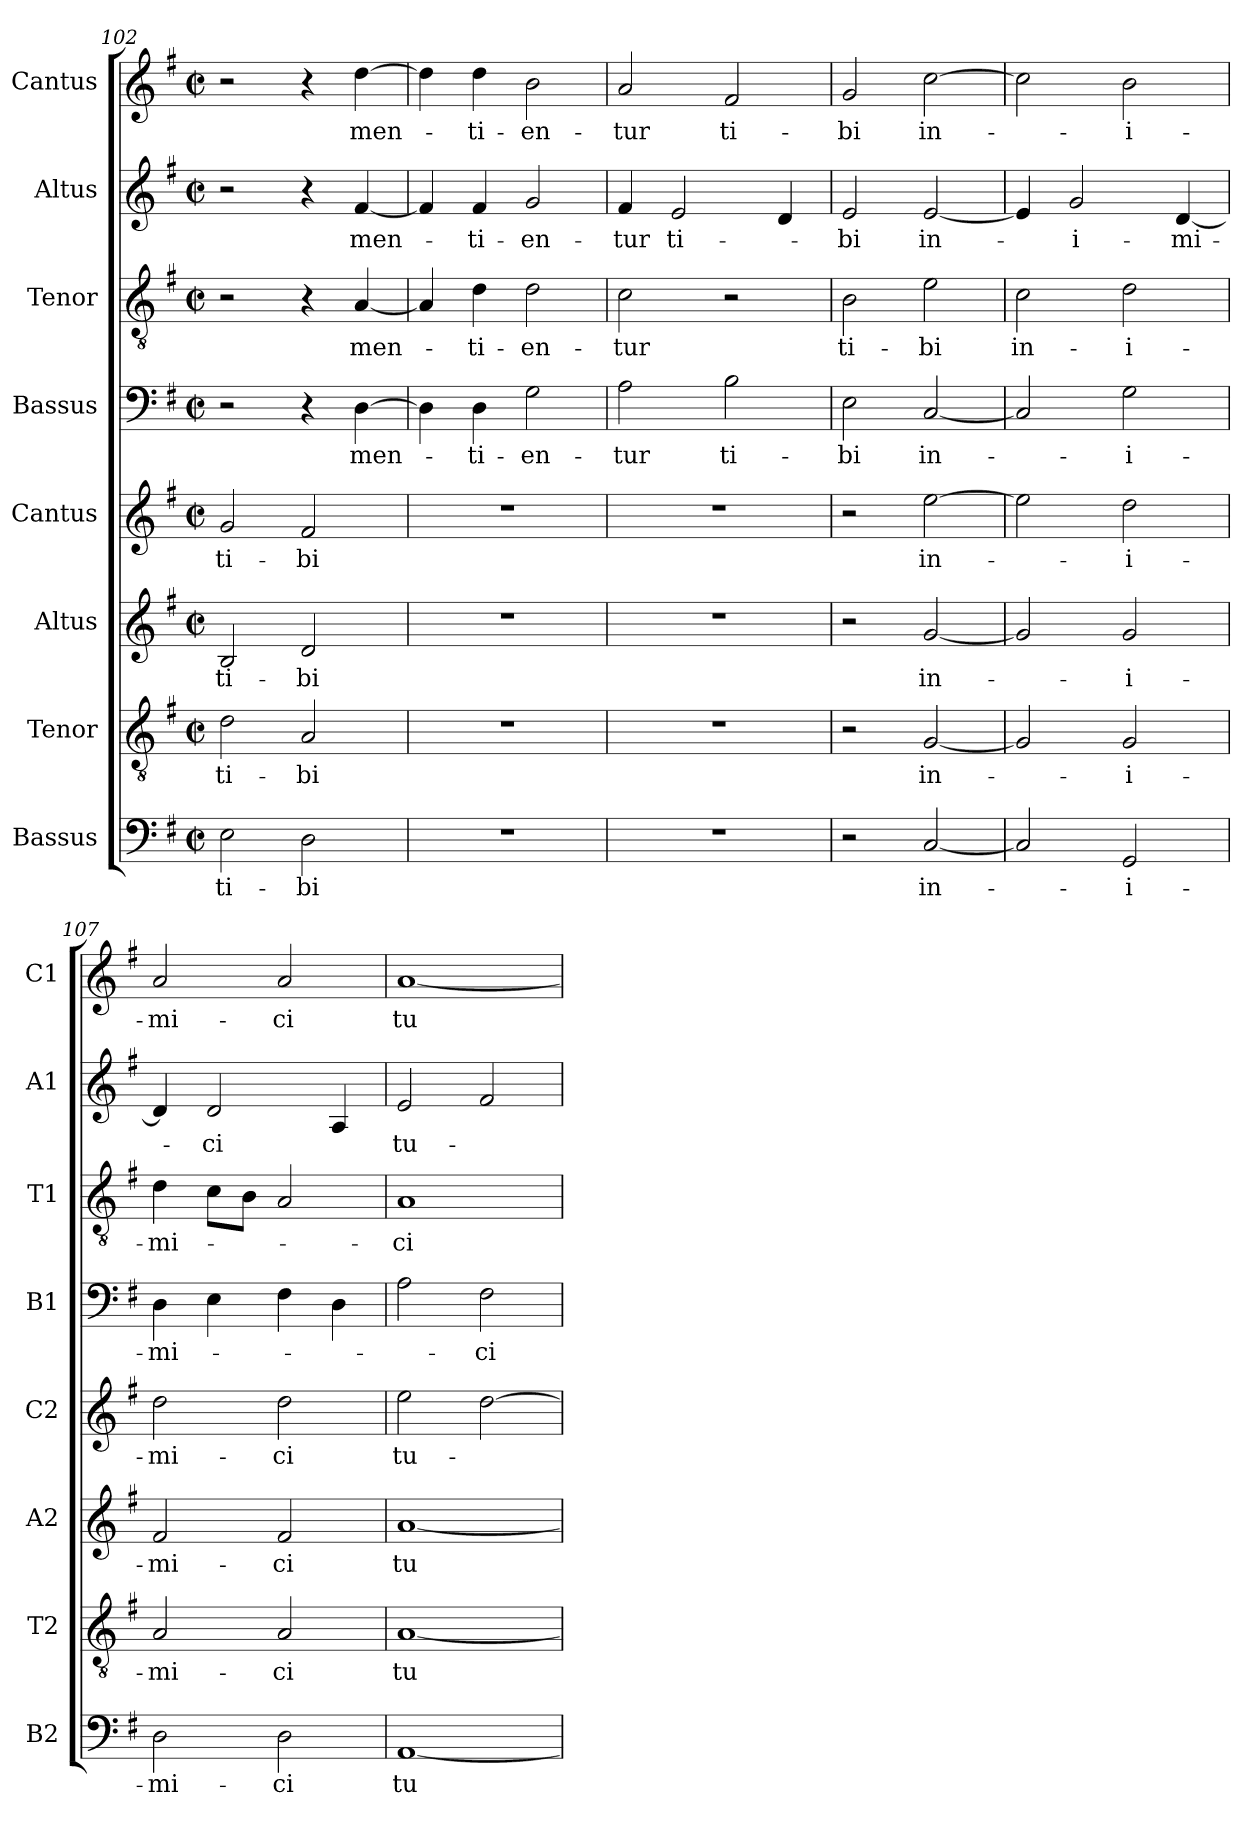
**kern	**text	**kern	**text	**kern	**text	**kern	**text	**kern	**text	**kern	**text	**kern	**text	**kern	**text
*part8	*part8	*part7	*part7	*part6	*part6	*part5	*part5	*part4	*part4	*part3	*part3	*part2	*part2	*part1	*part1
*staff8	*staff8	*staff7	*staff7	*staff6	*staff6	*staff5	*staff5	*staff4	*staff4	*staff3	*staff3	*staff2	*staff2	*staff1	*staff1
*I"Bassus	*	*I"Tenor	*	*I"Altus	*	*I"Cantus	*	*I"Bassus	*	*I"Tenor	*	*I"Altus	*	*I"Cantus	*
*I'B2	*	*I'T2	*	*I'A2	*	*I'C2	*	*I'B1	*	*I'T1	*	*I'A1	*	*I'C1	*
!!LO:PB:g=z
*clefF4	*	*clefGv2	*	*clefG2	*	*clefG2	*	*clefF4	*	*clefGv2	*	*clefG2	*	*clefG2	*
*k[f#]	*	*k[f#]	*	*k[f#]	*	*k[f#]	*	*k[f#]	*	*k[f#]	*	*k[f#]	*	*k[f#]	*
*G:	*	*G:	*	*G:	*	*G:	*	*G:	*	*G:	*	*G:	*	*G:	*
*M2/2	*	*M2/2	*	*M2/2	*	*M2/2	*	*M2/2	*	*M2/2	*	*M2/2	*	*M2/2	*
*met(c|)	*	*met(c|)	*	*met(c|)	*	*met(c|)	*	*met(c|)	*	*met(c|)	*	*met(c|)	*	*met(c|)	*
=102	=102	=102	=102	=102	=102	=102	=102	=102	=102	=102	=102	=102	=102	=102	=102
!	!LO:LY:b	!	!LO:LY:b	!	!LO:LY:b	!	!LO:LY:b	!	!	!	!	!	!	!	!
2E\	ti-	2d\	ti-	2B/	ti-	2g/	ti-	2r	.	2r	.	2r	.	2r	.
!	!LO:LY:b	!	!LO:LY:b	!	!LO:LY:b	!	!LO:LY:b	!	!	!	!	!	!	!	!
2D\	-bi	2A/	-bi	2d/	-bi	2f#/	-bi	4r	.	4r	.	4r	.	4r	.
!	!	!	!	!	!	!	!	!	!LO:LY:b	!	!LO:LY:b	!	!LO:LY:b	!	!LO:LY:b
.	.	.	.	.	.	.	.	[4D\	men-	[4A/	men-	[4f#/	men-	[4dd\	men-
=103	=103	=103	=103	=103	=103	=103	=103	=103	=103	=103	=103	=103	=103	=103	=103
1r	.	1r	.	1r	.	1r	.	4D\]	.	4A/]	.	4f#/]	.	4dd\]	.
!	!	!	!	!	!	!	!	!	!LO:LY:b	!	!LO:LY:b	!	!LO:LY:b	!	!LO:LY:b
.	.	.	.	.	.	.	.	4D\	-ti-	4d\	-ti-	4f#/	-ti-	4dd\	-ti-
!	!	!	!	!	!	!	!	!	!LO:LY:b	!	!LO:LY:b	!	!LO:LY:b	!	!LO:LY:b
.	.	.	.	.	.	.	.	2G\	-en-	2d\	-en-	2g/	-en-	2b\	-en-
=104	=104	=104	=104	=104	=104	=104	=104	=104	=104	=104	=104	=104	=104	=104	=104
!	!	!	!	!	!	!	!	!	!LO:LY:b	!	!LO:LY:b	!	!LO:LY:b	!	!LO:LY:b
1r	.	1r	.	1r	.	1r	.	2A\	-tur	2c\	-tur	4f#/	-tur	2a/	-tur
!	!	!	!	!	!	!	!	!	!	!	!	!	!LO:LY:b	!	!
.	.	.	.	.	.	.	.	.	.	.	.	2e/	ti-	.	.
!	!	!	!	!	!	!	!	!	!LO:LY:b	!	!	!	!	!	!LO:LY:b
.	.	.	.	.	.	.	.	2B\	ti-	2r	.	.	.	2f#/	ti-
.	.	.	.	.	.	.	.	.	.	.	.	4d/	.	.	.
=105	=105	=105	=105	=105	=105	=105	=105	=105	=105	=105	=105	=105	=105	=105	=105
!	!	!	!	!	!	!	!	!	!LO:LY:b	!	!LO:LY:b	!	!LO:LY:b	!	!LO:LY:b
2r	.	2r	.	2r	.	2r	.	2E\	-bi	2B\	ti-	2e/	-bi	2g/	-bi
!	!LO:LY:b	!	!LO:LY:b	!	!LO:LY:b	!	!LO:LY:b	!	!LO:LY:b	!	!LO:LY:b	!	!LO:LY:b	!	!LO:LY:b
[2C/	in-	[2G/	in-	[2g/	in-	[2ee\	in-	[2C/	in-	2e\	-bi	[2e/	in-	[2cc\	in-
=106	=106	=106	=106	=106	=106	=106	=106	=106	=106	=106	=106	=106	=106	=106	=106
!	!	!	!	!	!	!	!	!	!	!	!LO:LY:b	!	!	!	!
2C/]	.	2G/]	.	2g/]	.	2ee\]	.	2C/]	.	2c\	in-	4e/]	.	2cc\]	.
!	!	!	!	!	!	!	!	!	!	!	!	!	!LO:LY:b	!	!
.	.	.	.	.	.	.	.	.	.	.	.	2g/	-i-	.	.
!	!LO:LY:b	!	!LO:LY:b	!	!LO:LY:b	!	!LO:LY:b	!	!LO:LY:b	!	!LO:LY:b	!	!	!	!LO:LY:b
2GG/	-i-	2G/	-i-	2g/	-i-	2dd\	-i-	2G\	-i-	2d\	-i-	.	.	2b\	-i-
!	!	!	!	!	!	!	!	!	!	!	!	!	!LO:LY:b	!	!
.	.	.	.	.	.	.	.	.	.	.	.	[4d/	-mi-	.	.
=107	=107	=107	=107	=107	=107	=107	=107	=107	=107	=107	=107	=107	=107	=107	=107
!	!LO:LY:b	!	!LO:LY:b	!	!LO:LY:b	!	!LO:LY:b	!	!LO:LY:b	!	!LO:LY:b	!	!	!	!LO:LY:b
2D\	-mi-	2A/	-mi-	2f#/	-mi-	2dd\	-mi-	4D\	-mi-	4d\	-mi-	4d/]	.	2a/	-mi-
!	!	!	!	!	!	!	!	!	!	!	!	!	!LO:LY:b	!	!
.	.	.	.	.	.	.	.	4E\	.	8c\L	.	2d/	-ci	.	.
.	.	.	.	.	.	.	.	.	.	8B\J	.	.	.	.	.
!	!LO:LY:b	!	!LO:LY:b	!	!LO:LY:b	!	!LO:LY:b	!	!	!	!	!	!	!	!LO:LY:b
2D\	-ci	2A/	-ci	2f#/	-ci	2dd\	-ci	4F#\	.	2A/	.	.	.	2a/	-ci
.	.	.	.	.	.	.	.	4D\	.	.	.	4A/	.	.	.
=108	=108	=108	=108	=108	=108	=108	=108	=108	=108	=108	=108	=108	=108	=108	=108
!	!LO:LY:b	!	!LO:LY:b	!	!LO:LY:b	!	!LO:LY:b	!	!	!	!LO:LY:b	!	!LO:LY:b	!	!LO:LY:b
[1AA	tu-	[1A	tu-	[1a	tu-	2ee\	tu-	2A\	.	1A	-ci	2e/	tu-	[1a	tu-
!	!	!	!	!	!	!	!	!	!LO:LY:b	!	!	!	!	!	!
.	.	.	.	.	.	[2dd\	.	2F#\	-ci	.	.	2f#/	.	.	.
=	=	=	=	=	=	=	=	=	=	=	=	=	=	=	=
*-	*-	*-	*-	*-	*-	*-	*-	*-	*-	*-	*-	*-	*-	*-	*-
